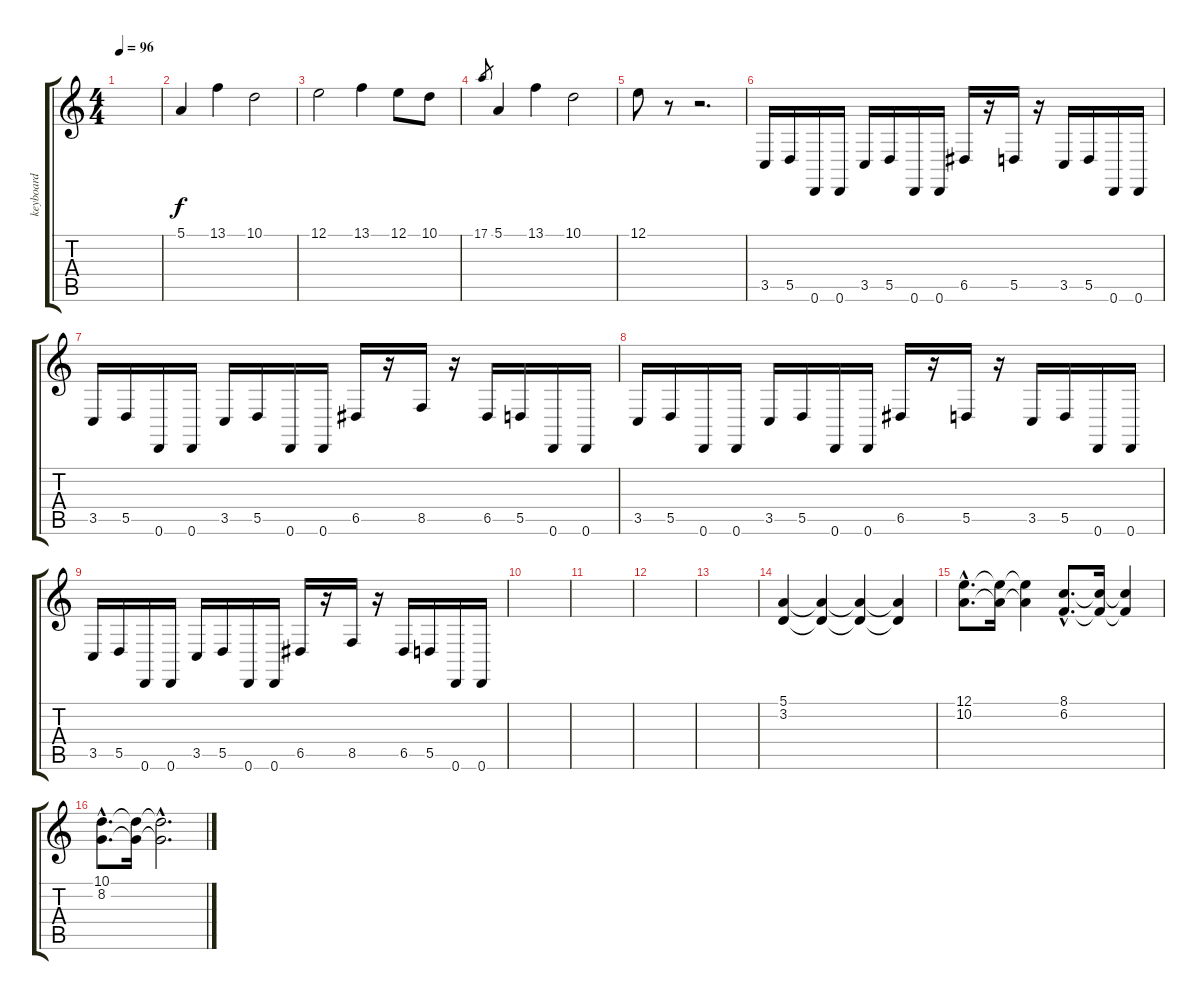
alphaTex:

\track ("keyboard" "keyboard") {instrument lead8bassandlead}
\staff {score tabs}
\tuning (E4 B3 G3 D3 A2 D2) {hide}
\ts (4 4)
\tempo 96
\clef g2
\ks c
|
5.1.4{instrument lead3calliope} 13.1.4 10.1.2 |
12.1.2 13.1.4 12.1.8 10.1.8 |
17.1.8{gr} 5.1.4 13.1.4 10.1.2 |
12.1.8 r.8 r.2{d} |
3.5.16{instrument lead8bassandlead} 5.5.16 0.6.16 0.6.16 3.5.16 5.5.16 0.6.16 0.6.16 6.5.16 r.16 5.5.16 r.16 3.5.16 5.5.16 0.6.16 0.6.16 |
3.5.16 5.5.16 0.6.16 0.6.16 3.5.16 5.5.16 0.6.16 0.6.16 6.5.16 r.16 8.5.16 r.16 6.5.16 5.5.16 0.6.16 0.6.16 |
3.5.16{instrument lead8bassandlead} 5.5.16 0.6.16 0.6.16 3.5.16 5.5.16 0.6.16 0.6.16 6.5.16 r.16 5.5.16 r.16 3.5.16 5.5.16 0.6.16 0.6.16 |
3.5.16 5.5.16 0.6.16 0.6.16 3.5.16 5.5.16 0.6.16 0.6.16 6.5.16 r.16 8.5.16 r.16 6.5.16 5.5.16 0.6.16 0.6.16 |
|
|
|
|
(5.1 3.2).4{instrument tremolostrings} (5.1{t} 3.2{t}).4{volume 3} (5.1{t} 3.2{t}).4 (5.1{t} 3.2{t}).4 |
(12.1{hac} 10.2{hac}).8{d volume 16} (12.1{t} 10.2{t}).16{volume 4} (12.1{t} 10.2{t}).4 (8.1{hac} 6.2{hac}).8{d volume 16} (8.1{t} 6.2{t}).16{volume 4} (8.1{t} 6.2{t}).4 |
(10.1{hac} 8.2{hac}).8{d volume 16} (10.1{t} 8.2{t}).16{volume 3} (10.1{hac t} 8.2{hac t}).2{d}
